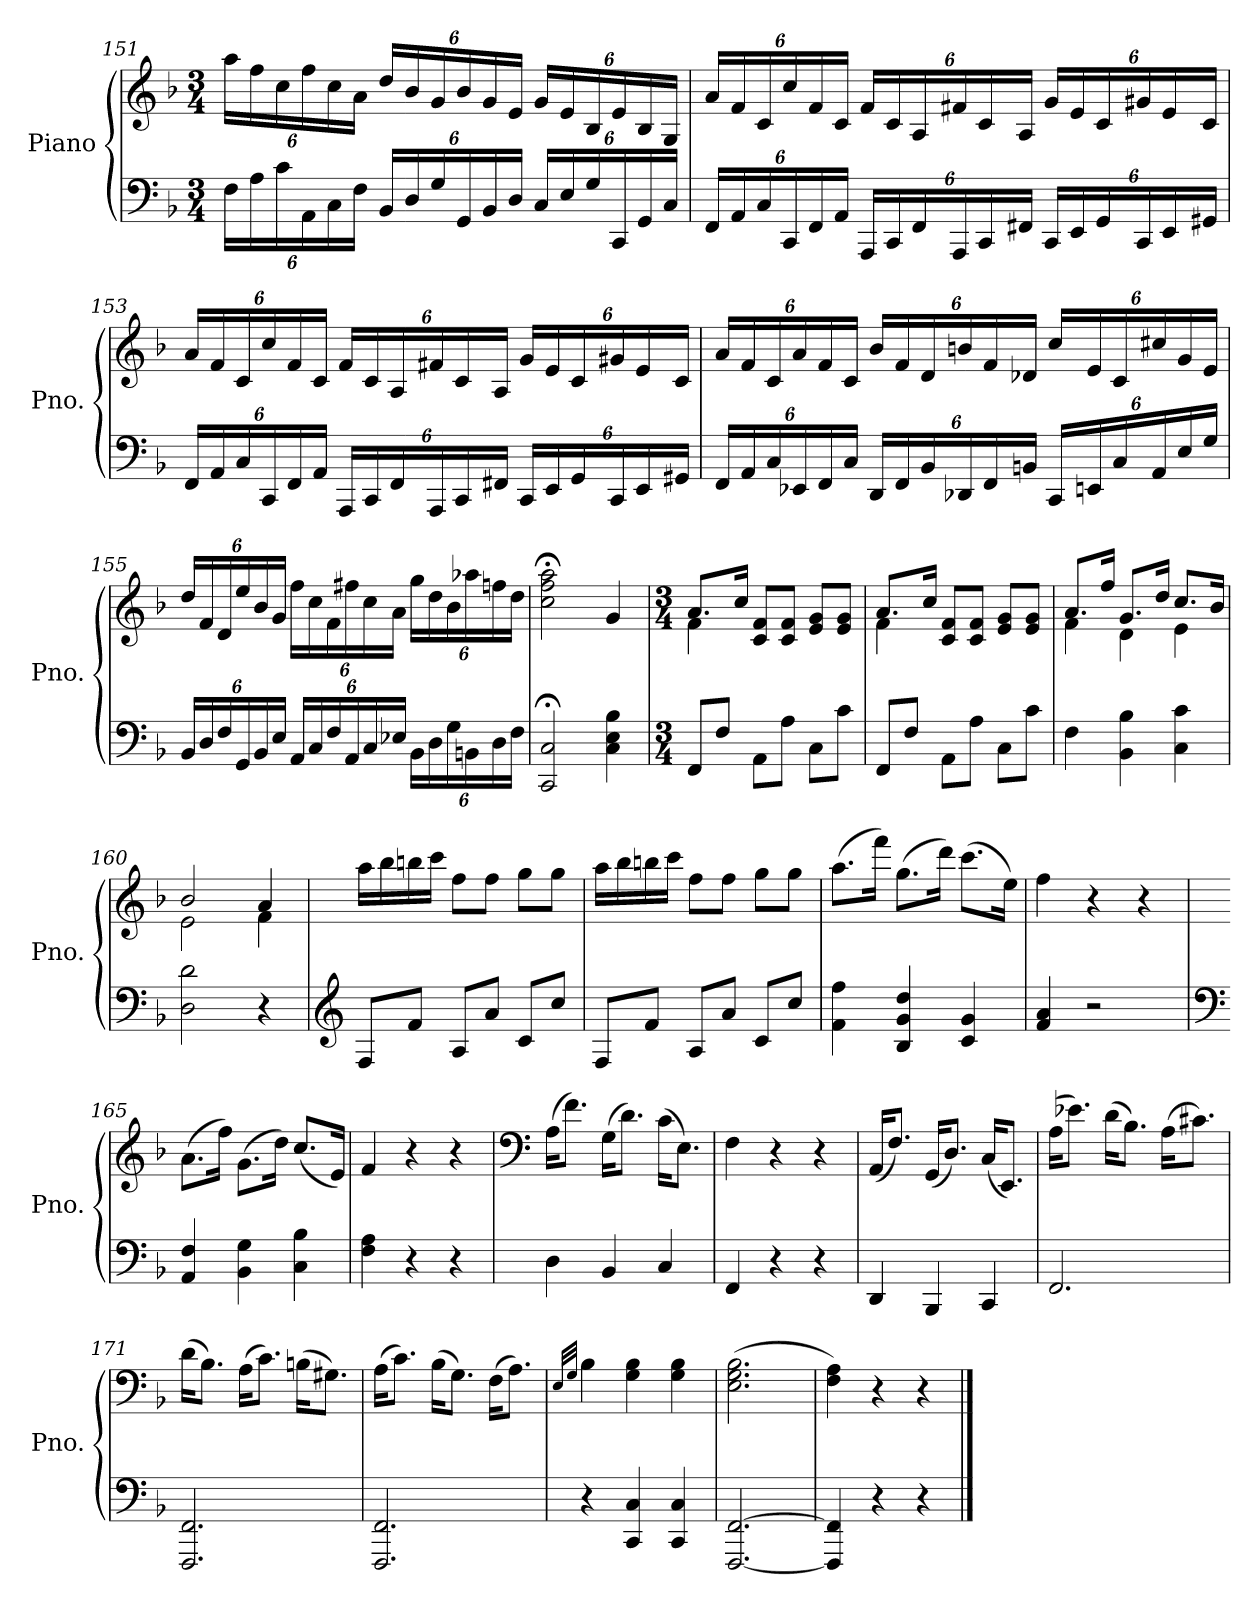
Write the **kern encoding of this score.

**kern	**kern
*part1	*part1
*staff2	*staff1
*I"Piano	*
*I'Pno.	*
*clefF4	*clefG2
*k[b-]	*k[b-]
*F:	*F:
*M3/4	*M3/4
*Xbrackettup	*Xbrackettup
=151	=151
24F\LL	24aa\LL
24A\	24ff\
24c\	24cc\
24AA\	24ff\
24C\	24cc\
24F\JJ	24a\JJ
24BB-/LL	24dd/LL
24D/	24b-/
24G/	24g/
24GG/	24b-/
24BB-/	24g/
24D/JJ	24e/JJ
24C/LL	24g/LL
24E/	24e/
24G/	24B-/
24CC/	24e/
24GG/	24B-/
24C/JJ	24G/JJ
=152	=152
24FF/LL	24a/LL
24AA/	24f/
24C/	24c/
24CC/	24cc/
24FF/	24f/
24AA/JJ	24c/JJ
24AAA/LL	24f/LL
24CC/	24c/
24FF/	24A/
24AAA/	24f#X/
24CC/	24c/
24FF#X/JJ	24A/JJ
24CC/LL	24g/LL
24EE/	24e/
24GG/	24c/
24CC/	24g#X/
24EE/	24e/
24GG#X/JJ	24c/JJ
=153	=153
24FF/LL	24a/LL
24AA/	24f/
24C/	24c/
24CC/	24cc/
24FF/	24f/
24AA/JJ	24c/JJ
24AAA/LL	24f/LL
24CC/	24c/
24FF/	24A/
24AAA/	24f#X/
24CC/	24c/
24FF#X/JJ	24A/JJ
24CC/LL	24g/LL
24EE/	24e/
24GG/	24c/
24CC/	24g#X/
24EE/	24e/
24GG#X/JJ	24c/JJ
=154	=154
24FF/LL	24a/LL
24AA/	24f/
24C/	24c/
24EE-X/	24a/
24FF/	24f/
24C/JJ	24c/JJ
24DD/LL	24b-/LL
24FF/	24f/
24BB-/	24d/
24DD-X/	24bn/
24FF/	24f/
24BBn/JJ	24d-X/JJ
24CC/LL	24cc/LL
24EEn/	24e/
24C/	24c/
24AA/	24cc#X/
24E/	24g/
24G/JJ	24e/JJ
=155	=155
24BB-/LL	24dd/LL
24D/	24f/
24F/	24d/
24GG/	24ee/
24BB-/	24b-/
24E/JJ	24g/JJ
24AA/LL	24ff\LL
24C/	24cc\
24F/	24f\
24AA/	24ff#X\
24C/	24cc\
24E-X/JJ	24a\JJ
24BB-\LL	24gg\LL
24D\	24dd\
24G\	24b-\
24BBn\	24aa-X\
24D\	24ffn\
24F\JJ	24dd\JJ
=156	=156
2CC/;< 2C/;<	2cc\;< 2ff\;< 2aa\;<
4C\ 4E\ 4B-\	4g/
=157	=157
*M3/4	*M3/4
*	*^
8FF/L	8.a/L	4f\
8F/J	.	.
.	16cc/Jk	.
8AA\L	8c/ 8f/L	2ryy
8A\J	8c/ 8f/J	.
8C\L	8e/ 8g/L	.
8c\J	8e/ 8g/J	.
=158	=158	=158
8FF/L	8.a/L	4f\
8F/J	.	.
.	16cc/Jk	.
8AA\L	8c/ 8f/L	2ryy
8A\J	8c/ 8f/J	.
8C\L	8e/ 8g/L	.
8c\J	8e/ 8g/J	.
=159	=159	=159
4F\	8.a/L	4f\
.	16ff/Jk	.
4BB-\ 4B-\	8.g/L	4d\
.	16dd/Jk	.
4C\ 4c\	8.cc/L	4e\
.	16b-/Jk	.
=160	=160	=160
2D\ 2d\	2b-/	2e\
4r	4a/	4f\
*	*v	*v
=161	=161
*clefG2	*
8F/L	16aa\LL
.	16bb-\
8f/J	16bbn\
.	16ccc\JJ
8A/L	8ff\L
8a/J	8ff\J
8c/L	8gg\L
8cc/J	8gg\J
=162	=162
8F/L	16aa\LL
.	16bb-\
8f/J	16bbn\
.	16ccc\JJ
8A/L	8ff\L
8a/J	8ff\J
8c/L	8gg\L
8cc/J	8gg\J
=163	=163
4f\ 4ff\	(>8.aa\L
.	16fff\Jk)
4B-/ 4g/ 4dd/	(>8.gg\L
.	16ddd\Jk)
4c/ 4g/	(>8.ccc\L
.	16ee\Jk)
=164	=164
4f/ 4a/	4ff\
2r	4r
.	4r
=165	=165
*clefF4	*
4AA/ 4F/	(>8.a\L
.	16ff\Jk)
4BB-\ 4G\	(>8.g\L
.	16dd\Jk)
4C\ 4B-\	(<8.cc/L
.	16e/Jk)
=166	=166
4F\ 4A\	4f/
4r	4r
4r	4r
=167	=167
*	*clefF4
4D\	(>16A\KL
.	8.f\J)
4BB-/	(>16G\KL
.	8.d\J)
4C/	(>16c\KL
.	8.E\J)
=168	=168
4FF/	4F\
4r	4r
4r	4r
=169	=169
4DD/	(<16AA/KL
.	8.F/J)
4BBB-/	(<16GG/KL
.	8.D/J)
4CC/	(<16C/KL
.	8.EE/J)
=170	=170
2.FF/	(>16A\KL
.	8.e-X\J)
.	(>16d\KL
.	8.B-\J)
.	(>16A\KL
.	8.c#X\J)
=171	=171
2.FFF/ 2.FF/	(>16d\KL
.	8.B-\J)
.	(>16A\KL
.	8.c\J)
.	(>16Bn\KL
.	8.G#X\J)
=172	=172
2.FFF/ 2.FF/	(>16A\KL
.	8.c\J)
.	(>16B-\KL
.	8.G\J)
.	(>16F\KL
.	8.A\J)
=173	=173
.	32qE/LLL
.	32qG/JJJ
4r	4B-\
4CC/ 4C/	4G\ 4B-\
4CC/ 4C/	4G\ 4B-\
=174	=174
[2.FFF/ [2.FF/	(>2.E\ 2.G\ 2.B-\
=175	=175
4FFF/] 4FF/]	4F\ 4A\)
4r	4r
4r	4r
==	==
*-	*-
